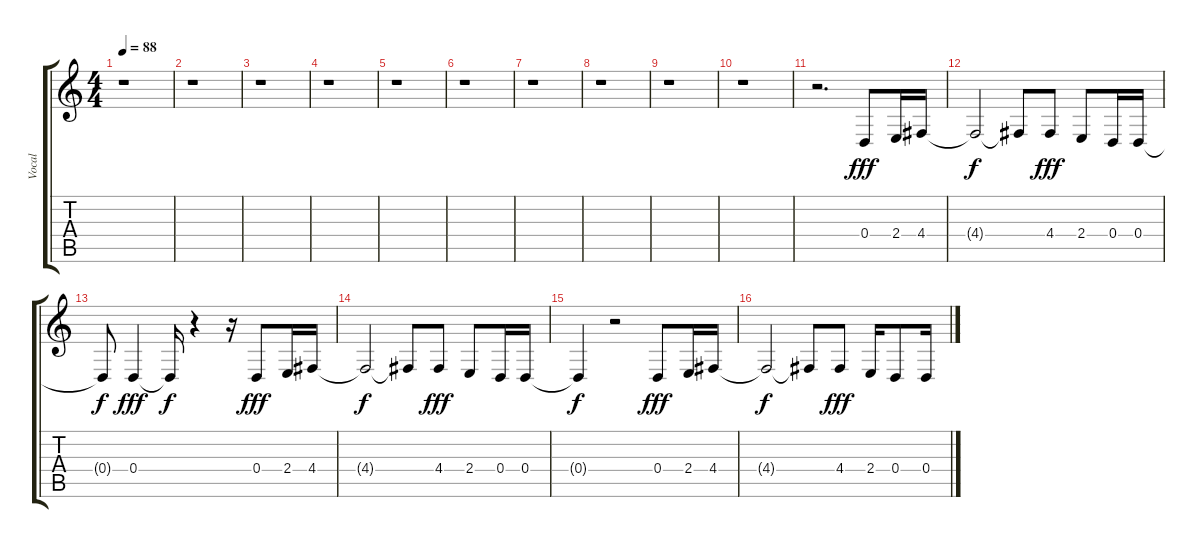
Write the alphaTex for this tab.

\track ("Vocal" "Vocal") {instrument oboe}
\staff {score tabs}
\tuning (E4 B3 G3 D3 A2 E2) {hide}
\ts (4 4)
\tempo 88
\clef g2
\ks c
r.1{dy fff instrument oboe} |
r.1 |
r.1 |
r.1 |
r.1 |
r.1 |
r.1 |
r.1 |
r.1 |
r.1 |
r.2{d} 0.4.8 2.4.16 4.4.16 |
4.4{t}.2{dy f} 4.4{t}.8 4.4.8{dy fff} 2.4.8 0.4.16 0.4.16 |
0.4{t}.8{dy f} 0.4.4{dy fff} 0.4{t}.16{dy f} r.4 r.16 0.4.8{dy fff} 2.4.16 4.4.16 |
4.4{t}.2{dy f} 4.4{t}.8 4.4.8{dy fff} 2.4.8 0.4.16 0.4.16 |
0.4{t}.4{dy f} r.2 0.4.8{dy fff} 2.4.16 4.4.16 |
4.4{t}.2{dy f} 4.4{t}.8 4.4.8{dy fff} 2.4.16 0.4.8 0.4.16
